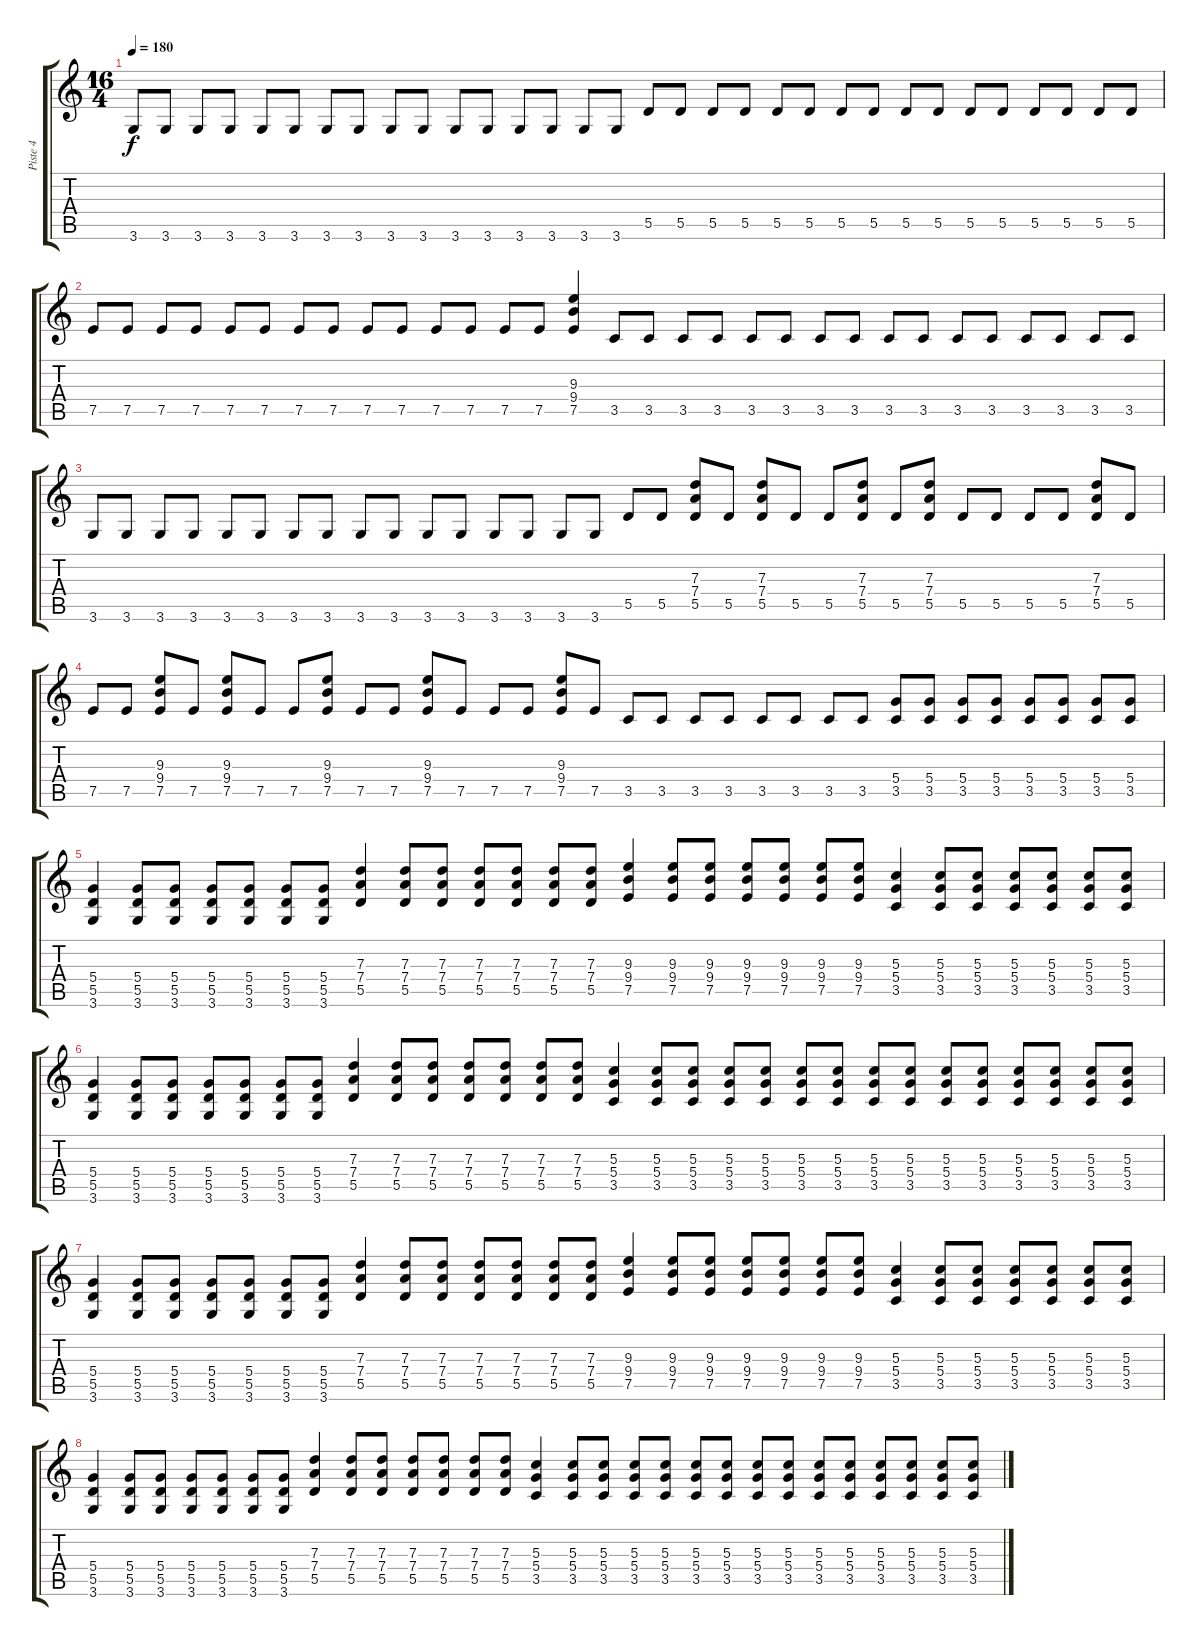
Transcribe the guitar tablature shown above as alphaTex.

\track ("Piste 4" "Piste 4") {instrument overdrivenguitar}
\staff {score tabs}
\tuning (E4 B3 G3 D3 A2 E2) {hide}
\ts (16 4)
\tempo 180
\clef g2
\ks c
3.6.8{dy f instrument overdrivenguitar} 3.6.8 3.6.8 3.6.8 3.6.8 3.6.8 3.6.8 3.6.8 3.6.8 3.6.8 3.6.8 3.6.8 3.6.8 3.6.8 3.6.8 3.6.8 5.5.8 5.5.8 5.5.8 5.5.8 5.5.8 5.5.8 5.5.8 5.5.8 5.5.8 5.5.8 5.5.8 5.5.8 5.5.8 5.5.8 5.5.8 5.5.8 |
7.5.8 7.5.8 7.5.8 7.5.8 7.5.8 7.5.8 7.5.8 7.5.8 7.5.8 7.5.8 7.5.8 7.5.8 7.5.8 7.5.8 (9.3 9.4 7.5).4 3.5.8 3.5.8 3.5.8 3.5.8 3.5.8 3.5.8 3.5.8 3.5.8 3.5.8 3.5.8 3.5.8 3.5.8 3.5.8 3.5.8 3.5.8 3.5.8 |
3.6.8 3.6.8 3.6.8 3.6.8 3.6.8 3.6.8 3.6.8 3.6.8 3.6.8 3.6.8 3.6.8 3.6.8 3.6.8 3.6.8 3.6.8 3.6.8 5.5.8 5.5.8 (7.3 7.4 5.5).8 5.5.8 (7.3 7.4 5.5).8 5.5.8 5.5.8 (7.3 7.4 5.5).8 5.5.8 (7.3 7.4 5.5).8 5.5.8 5.5.8 5.5.8 5.5.8 (7.3 7.4 5.5).8 5.5.8 |
7.5.8 7.5.8 (9.3 9.4 7.5).8 7.5.8 (9.3 9.4 7.5).8 7.5.8 7.5.8 (9.3 9.4 7.5).8 7.5.8 7.5.8 (9.3 9.4 7.5).8 7.5.8 7.5.8 7.5.8 (9.3 9.4 7.5).8 7.5.8 3.5.8 3.5.8 3.5.8 3.5.8 3.5.8 3.5.8 3.5.8 3.5.8 (5.4 3.5).8 (5.4 3.5).8 (5.4 3.5).8 (5.4 3.5).8 (5.4 3.5).8 (5.4 3.5).8 (5.4 3.5).8 (5.4 3.5).8 |
(5.4 5.5 3.6).4{volume 13} (5.4 5.5 3.6).8 (5.4 5.5 3.6).8 (5.4 5.5 3.6).8 (5.4 5.5 3.6).8 (5.4 5.5 3.6).8 (5.4 5.5 3.6).8 (7.3 7.4 5.5).4 (7.3 7.4 5.5).8 (7.3 7.4 5.5).8 (7.3 7.4 5.5).8 (7.3 7.4 5.5).8 (7.3 7.4 5.5).8 (7.3 7.4 5.5).8 (9.3 9.4 7.5).4 (9.3 9.4 7.5).8 (9.3 9.4 7.5).8 (9.3 9.4 7.5).8 (9.3 9.4 7.5).8 (9.3 9.4 7.5).8 (9.3 9.4 7.5).8 (5.3 5.4 3.5).4 (5.3 5.4 3.5).8 (5.3 5.4 3.5).8 (5.3 5.4 3.5).8 (5.3 5.4 3.5).8 (5.3 5.4 3.5).8 (5.3 5.4 3.5).8 |
(5.4 5.5 3.6).4 (5.4 5.5 3.6).8 (5.4 5.5 3.6).8 (5.4 5.5 3.6).8 (5.4 5.5 3.6).8 (5.4 5.5 3.6).8 (5.4 5.5 3.6).8 (7.3 7.4 5.5).4 (7.3 7.4 5.5).8 (7.3 7.4 5.5).8 (7.3 7.4 5.5).8 (7.3 7.4 5.5).8 (7.3 7.4 5.5).8 (7.3 7.4 5.5).8 (5.3 5.4 3.5).4 (5.3 5.4 3.5).8 (5.3 5.4 3.5).8 (5.3 5.4 3.5).8 (5.3 5.4 3.5).8 (5.3 5.4 3.5).8 (5.3 5.4 3.5).8 (5.3 5.4 3.5).8 (5.3 5.4 3.5).8 (5.3 5.4 3.5).8 (5.3 5.4 3.5).8 (5.3 5.4 3.5).8 (5.3 5.4 3.5).8 (5.3 5.4 3.5).8 (5.3 5.4 3.5).8 |
(5.4 5.5 3.6).4 (5.4 5.5 3.6).8 (5.4 5.5 3.6).8 (5.4 5.5 3.6).8 (5.4 5.5 3.6).8 (5.4 5.5 3.6).8 (5.4 5.5 3.6).8 (7.3 7.4 5.5).4 (7.3 7.4 5.5).8 (7.3 7.4 5.5).8 (7.3 7.4 5.5).8 (7.3 7.4 5.5).8 (7.3 7.4 5.5).8 (7.3 7.4 5.5).8 (9.3 9.4 7.5).4 (9.3 9.4 7.5).8 (9.3 9.4 7.5).8 (9.3 9.4 7.5).8 (9.3 9.4 7.5).8 (9.3 9.4 7.5).8 (9.3 9.4 7.5).8 (5.3 5.4 3.5).4 (5.3 5.4 3.5).8 (5.3 5.4 3.5).8 (5.3 5.4 3.5).8 (5.3 5.4 3.5).8 (5.3 5.4 3.5).8 (5.3 5.4 3.5).8 |
(5.4 5.5 3.6).4 (5.4 5.5 3.6).8 (5.4 5.5 3.6).8 (5.4 5.5 3.6).8 (5.4 5.5 3.6).8 (5.4 5.5 3.6).8 (5.4 5.5 3.6).8 (7.3 7.4 5.5).4 (7.3 7.4 5.5).8 (7.3 7.4 5.5).8 (7.3 7.4 5.5).8 (7.3 7.4 5.5).8 (7.3 7.4 5.5).8 (7.3 7.4 5.5).8 (5.3 5.4 3.5).4 (5.3 5.4 3.5).8 (5.3 5.4 3.5).8 (5.3 5.4 3.5).8 (5.3 5.4 3.5).8 (5.3 5.4 3.5).8 (5.3 5.4 3.5).8 (5.3 5.4 3.5).8 (5.3 5.4 3.5).8 (5.3 5.4 3.5).8 (5.3 5.4 3.5).8 (5.3 5.4 3.5).8 (5.3 5.4 3.5).8 (5.3 5.4 3.5).8 (5.3 5.4 3.5).8
